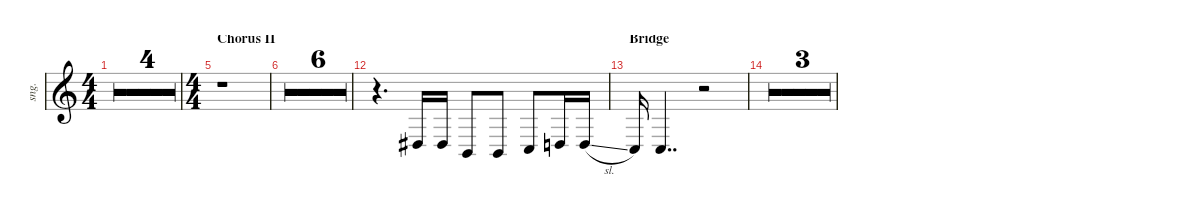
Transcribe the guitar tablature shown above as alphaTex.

\defaultSystemsLayout 4
\hideDynamics
\bracketExtendMode nobrackets
\otherSystemsTrackNameOrientation horizontal
\track ("V. Harmony 2" "sng.") {multiBarRest instrument voiceoohs}
\staff {score}
\tuning (E4 B3 G3 D3 A2 E2)
\ts (4 4)
\tempo 70
\clef g2
\ks c
r.1{dy mf} |
r.1 |
r.1 |
\ts (2 4)
\beaming (8 2 2)
r.2 |
\ts (4 4)
\beaming (8 2 2 2 2)
\section ("" "Chorus II")
r.1 |
r.1 |
r.1 |
r.1 |
r.1 |
r.1 |
r.1 |
\scale
1.54222 r.4{d} 1.4{acc #}.16 1.4{acc #}.16 2.5.8 2.5.8 3.5.8 5.5.16 5.5{sl}.16 |
\section ("" "Bridge")
\scale
0.867258 3.5.16 3.5.4{dd} r.2 |
\scale
0.590524 r.1 |
\scale
0.590524 r.1 |
\scale
0.590524 r.1
